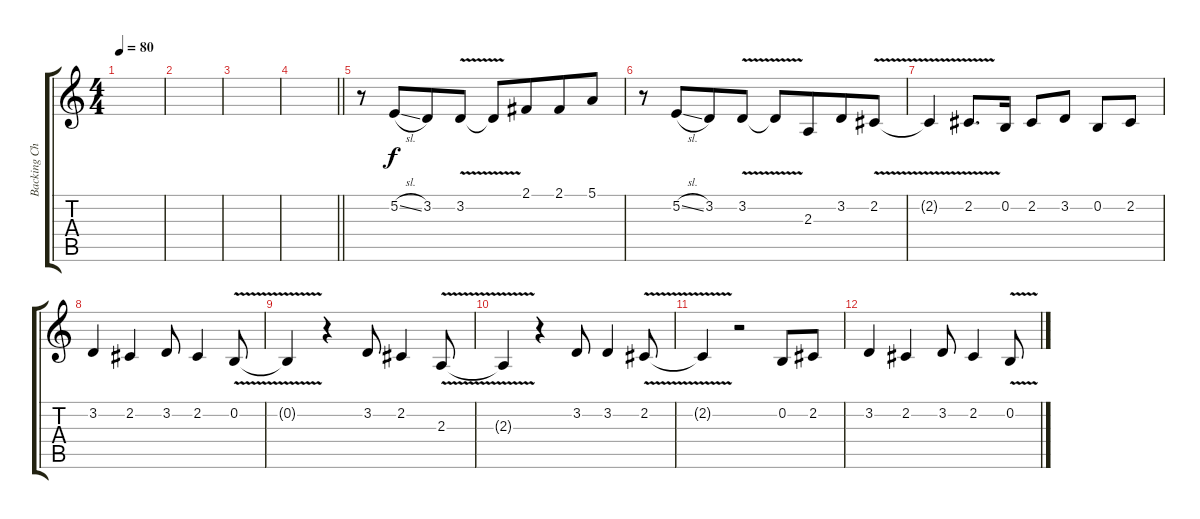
\track ("Backing Chorus II" "Backing Ch") {instrument flute}
\staff {score tabs}
\tuning (E4 B3 G3 D3 A2 E2) {hide}
\ts (4 4)
\tempo 80
\clef g2
\ks c
|
|
|
\barLineRight lightlight
|
r.8 5.2{sl}.8{beam merge} 3.2.8 3.2{v}.8 3.2{t}.8 2.1.8{beam merge} 2.1.8 5.1.8 |
r.8 5.2{sl}.8{beam merge} 3.2.8 3.2{v}.8 3.2{t}.8 2.3.8{beam merge} 3.2.8 2.2{v}.8 |
2.2{t}.4 2.2{v}.8{d} 0.2.16 2.2.8 3.2.8 0.2.8 2.2.8 |
3.2.4 2.2.4 3.2.8 2.2.4 0.2{v}.8 |
0.2{t}.4 r.4 3.2.8 2.2.4 2.3{v}.8 |
2.3{t}.4 r.4 3.2.8 3.2.4 2.2{v}.8 |
2.2{t}.4 r.2 0.2.8 2.2.8 |
3.2.4 2.2.4 3.2.8 2.2.4 0.2{v}.8
